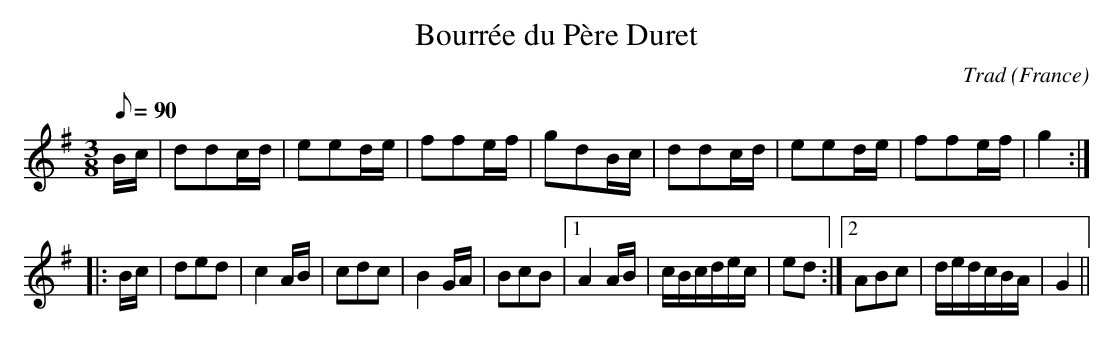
X:1
T:Bourrée du Père Duret
C:Trad
L:1/8
M:3/8
O:France
Q:90
K:G
B/2c/2|ddc/2d/2|eed/2e/2|ffe/2f/2|gdB/2c/2|ddc/2d/2|eed/2e/2|ffe/2f/2|g2:|
|:B/2c/2|ded|c2A/2B/2|cdc|B2G/2A/2|BcB|1A2A/2B/2|c/2B/2c/2d/2e/2c/2|ed:|2ABc|d/2e/2d/2c/2B/2A/2|G2||
